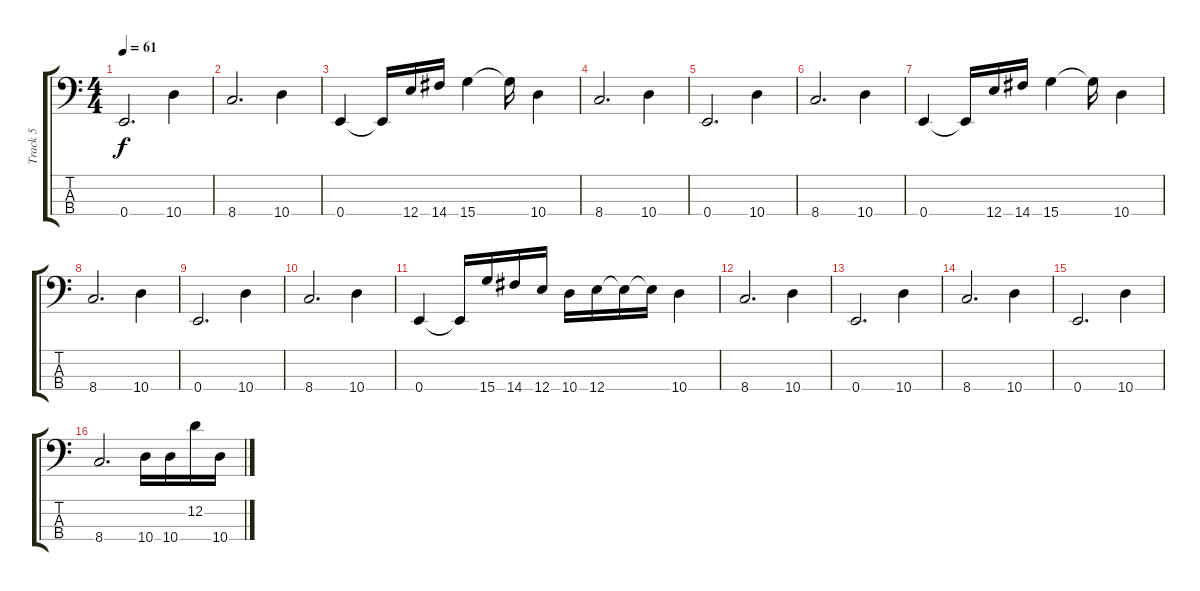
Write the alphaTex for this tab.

\track ("Track 5" "Track 5") {instrument electricbassfinger}
\staff {score tabs}
\tuning (G2 D2 A1 E1) {hide}
\ts (4 4)
\tempo 61
\clef f4
\ks c
0.4.2{d dy f} 10.4.4 |
8.4.2{d} 10.4.4 |
0.4.4 0.4{t}.16 12.4.16 14.4.16 15.4.4 15.4{t}.16 10.4.4 |
8.4.2{d} 10.4.4 |
0.4.2{d} 10.4.4 |
8.4.2{d} 10.4.4 |
0.4.4 0.4{t}.16 12.4.16 14.4.16 15.4.4 15.4{t}.16 10.4.4 |
8.4.2{d} 10.4.4 |
0.4.2{d} 10.4.4 |
8.4.2{d} 10.4.4 |
0.4.4 0.4{t}.16 15.4.16 14.4.16 12.4.16 10.4.16 12.4.16 12.4{t}.16 12.4{t}.16 10.4.4 |
8.4.2{d} 10.4.4 |
0.4.2{d} 10.4.4 |
8.4.2{d} 10.4.4 |
0.4.2{d} 10.4.4 |
8.4.2{d} 10.4.16 10.4.16 12.2.16 10.4.16
